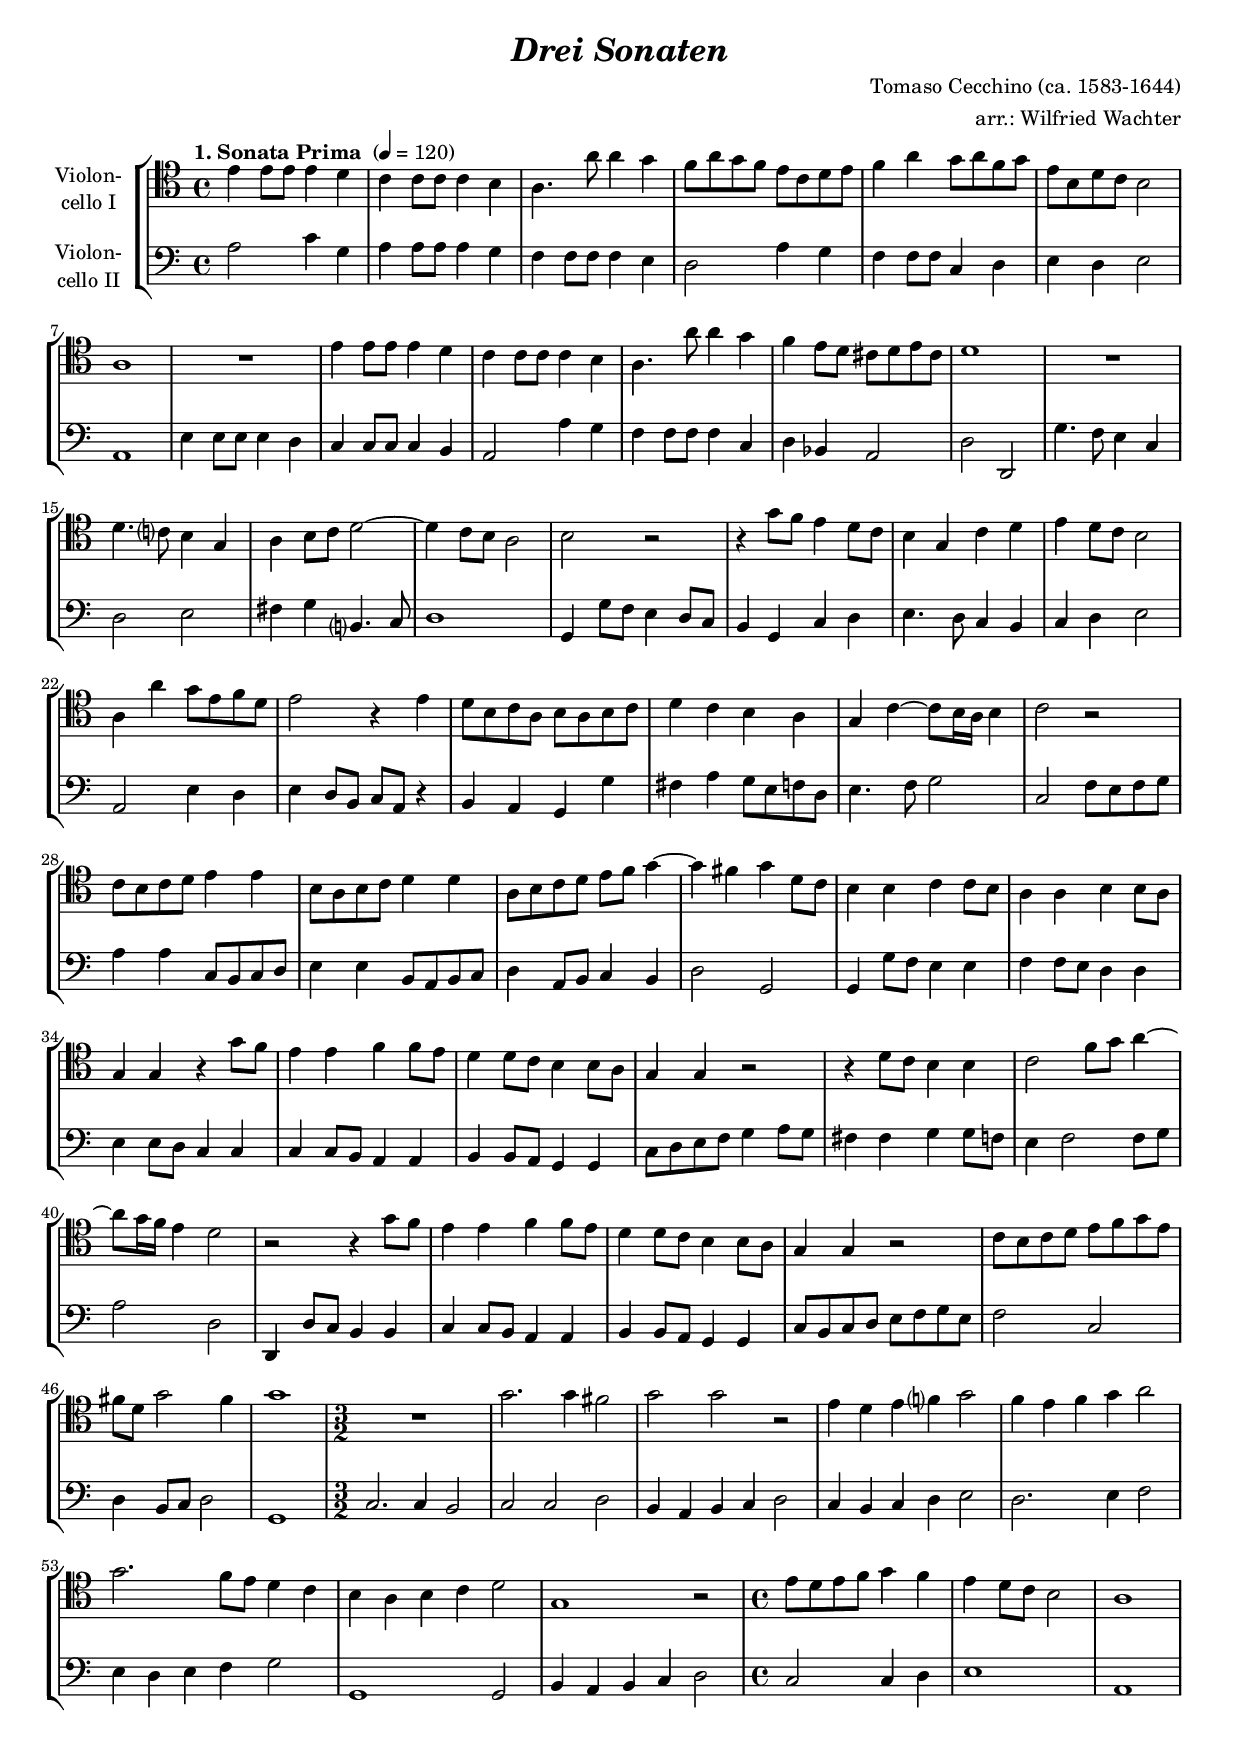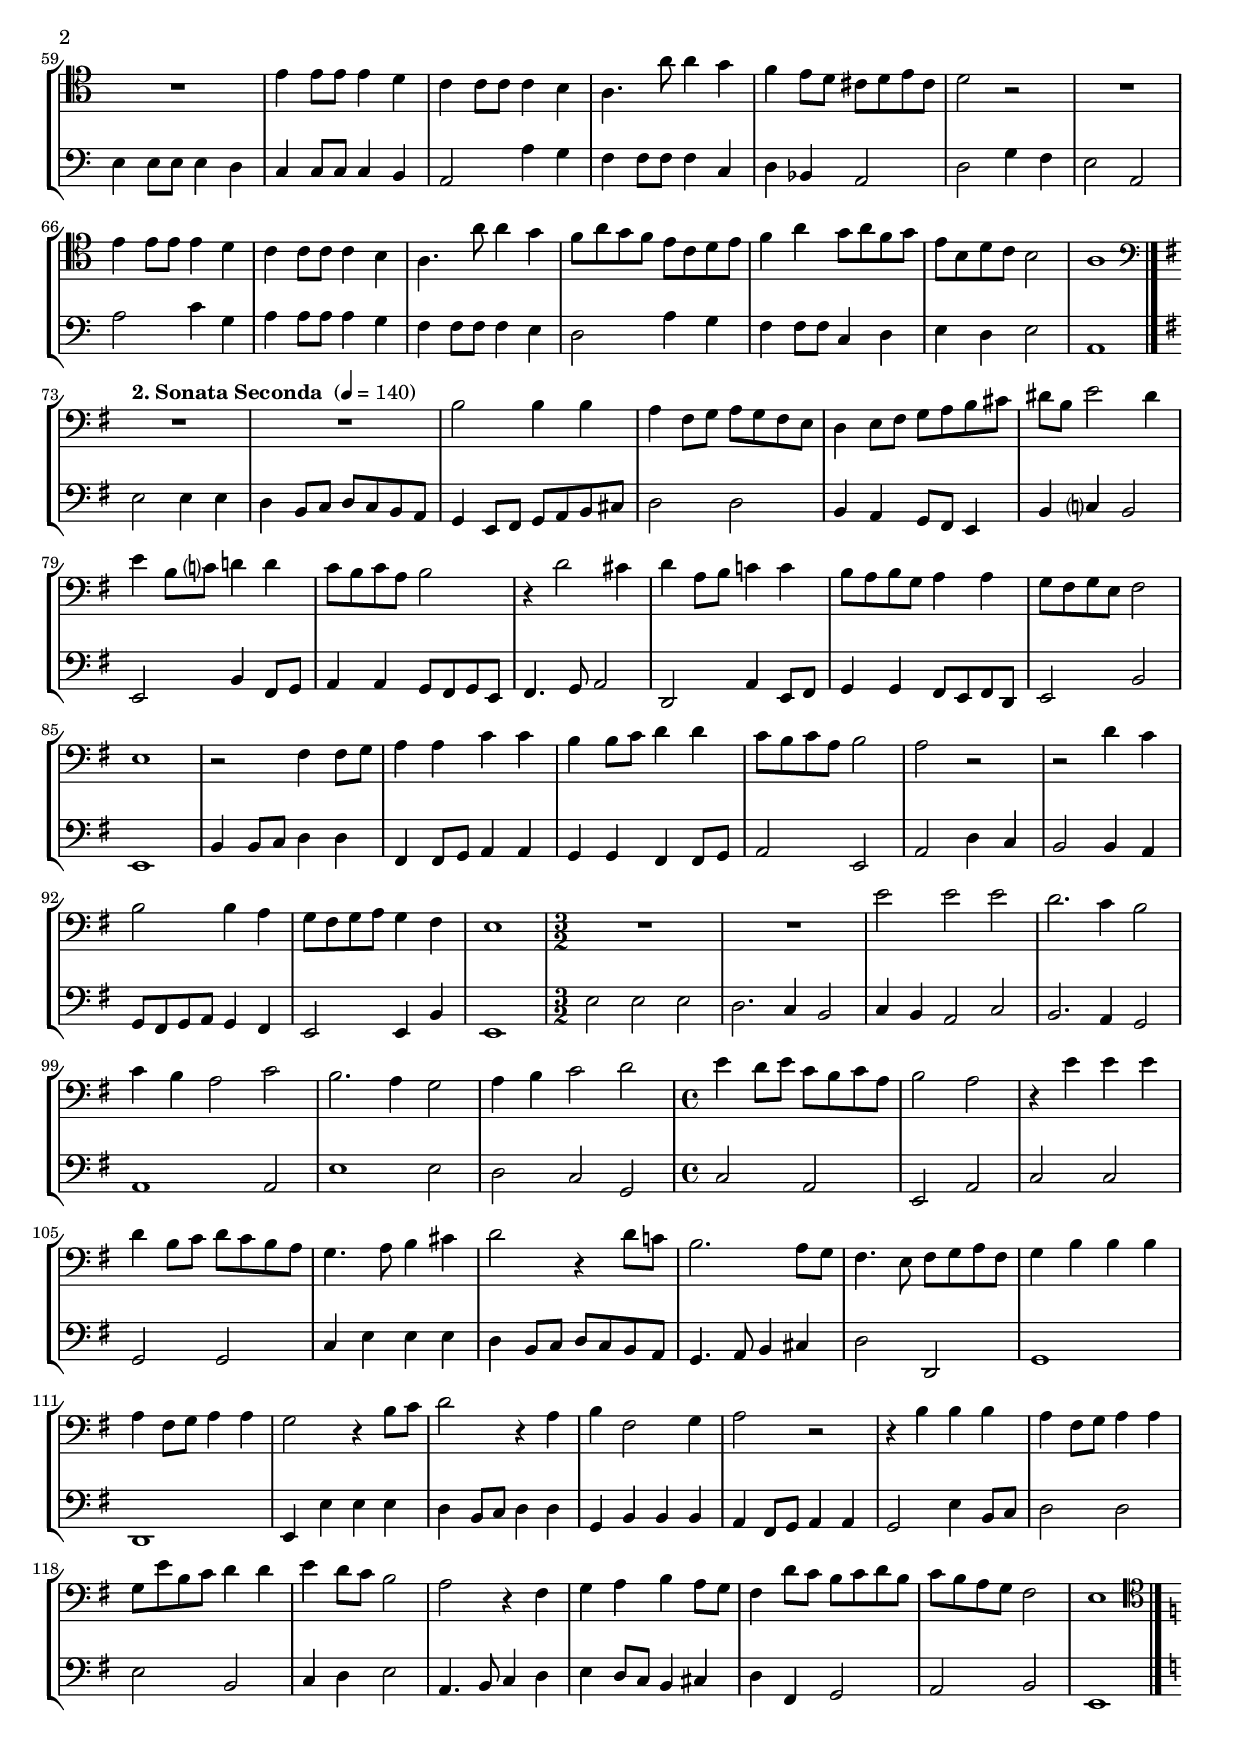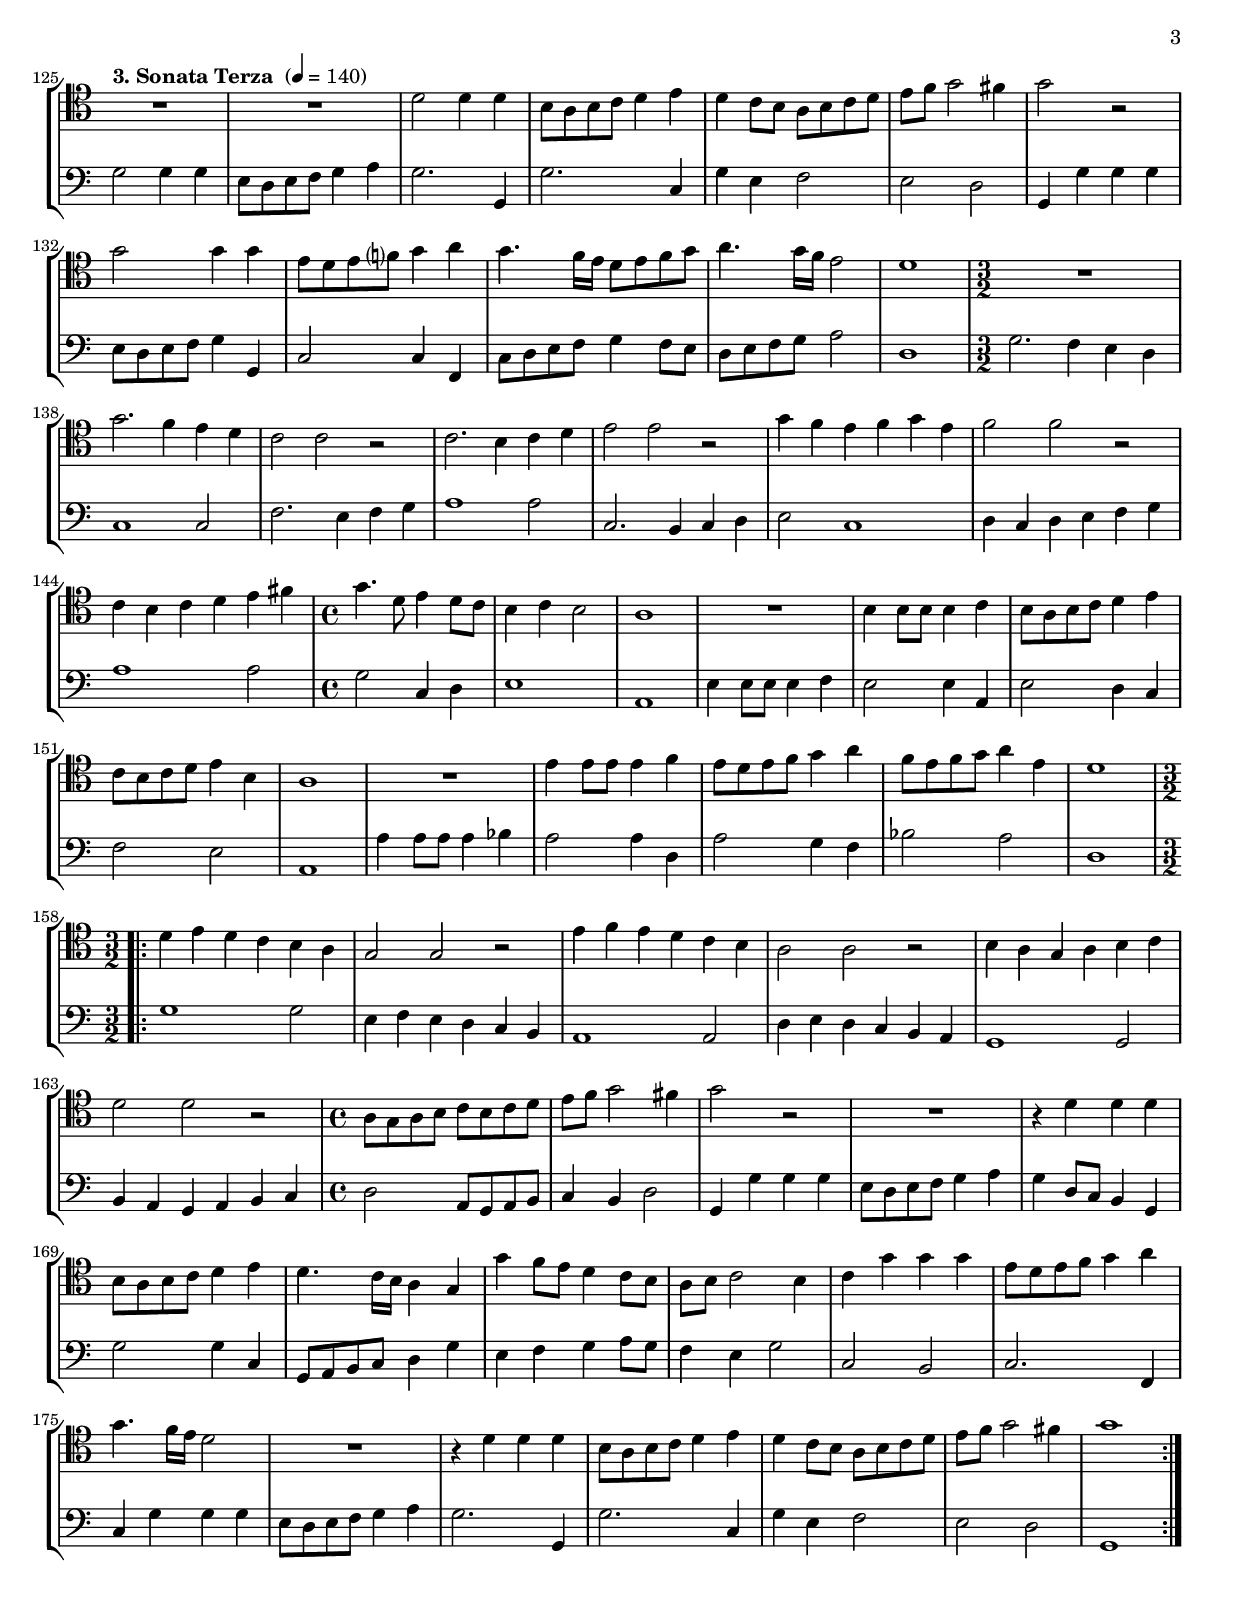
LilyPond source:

\version "2.18.2"
\include "deutsch.ly"
  
#(set-global-staff-size 17.8)

\header {
  title     = \markup \bold \italic "Drei Sonaten"
  composer  = "Tomaso Cecchino (ca. 1583-1644)"
  arranger  = "arr.: Wilfried Wachter"
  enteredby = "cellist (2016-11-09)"
%  piece     = ""
}

voiceconsts = {
  \key c \major
  \time 4/4
  \clef "bass"
 %\numericTimeSignature
  \compressFullBarRests
}

%minstr = "harpsichord"
mist = "string ensemble 1"
%minstr = "accordion"
miba = "bassoon"
milo = "drawbar organ"

introa = {        \tempo "1. Sonata Prima "   4=120 }
introb = { \break \tempo "2. Sonata Seconda " 4=140 \key g \major }
introc = { \break \tempo "3. Sonata Terza "   4=140 \key c \major }

va = \relative c' {
  \voiceconsts
  \clef "tenor"
  
  \introa
  e4 e8 e e4 d
  c c8 c c4 h
  a4. a'8 a4 g
  f8 a g f e c d e
  f4 a g8 a f g
  e h d c h2
  a1
  R1

  e'4 e8 e e4 d
  c c8 c c4 h
  a4. a'8 a4 g
  f e8 d cis d e cis
  d1
  R1
  d4. c?8 h4 g
  a h8 c d2~

  d4 c8 h a2
  h r
  r4 g'8 f e4 d8 c
  h4 g c d
  e d8 c h2
  a4 a' g8 e f d
  e2 r4 e
  d8 h c a h a h c

  d4 c h a
  g c~ c8 h16 a h4
  c2 r
  c8 h c d e4 e
  h8 a h c d4 d
  a8 h c d e f g4~
  g fis g d8 c

  h4 h c c8 h
  a4 a h h8 a
  g4 g r g'8 f e4 e f f8 e
  d4 d8 c h4 h8 a
  g4 g r2
  r4 d'8 c h4 h
  c2 f8 g a4~

  a8 g16 f e4 d2
  r r4 g8 f
  e4 e f f8 e
  d4 d8 c h4 h8 a
  g4 g r2
  c8 h c d e f g e
  fis d g2 fis4
  g1 \time 3/2

  R1.
  g2. g4 fis2
  g g r
  e4 d e f? g2
  f4 e f g a2
  g2. f8 e d4 c
  h a h c d2
  g,1 r2 \time 4/4

  e'8 d e f g4 f
  e d8 c h2
  a1
  R1
  e'4 e8 e e4 d
  c c8 c c4 h
  a4. a'8 a4 g
  f e8 d cis d e cis

  d2 r
  R1
  e4 e8 e e4 d
  c c8 c c4 h
  a4. a'8 a4 g
  f8 a g f e c d e
  f4 a g8 a f g
  e h d c h2
  a1 \bar "|."

  \introb \clef "bass"
  R1*2
  h2 h4 h
  a fis8 g a g fis e
  d4 e8 fis g a h cis
  dis h e2 dis4
  e h8 c? d!4 d
  c8 h c a h2

  r4 d2 cis4
  d a8 h c!4 c
  h8 a h g a4 a
  g8 fis g e fis2
  e1
  r2 fis4 fis8 g
  a4 a c c
  h h8 c d4 d

  c8 h c a h2
  a r
  r d4 c
  h2 h4 a
  g8 fis g a g4 fis
  e1 \time 3/2
  R1.*2
  e'2 e e
  d2. c4 h2

  c4 h a2 c
  h2. a4 g2
  a4 h c2 d \time 4/4
  e4 d8 e c h c a
  h2 a
  r4 e' e e
  d h8 c d c h a

  g4. a8 h4 cis
  d2 r4 d8 c!
  h2. a8 g
  fis4. e8 fis g a fis
  g4 h h h
  a fis8 g a4 a
  g2 r4 h8 c
  d2 r4 a

  h fis2 g4
  a2 r
  r4 h h h
  a fis8 g a4 a
  g8 e' h c d4 d
  e d8 c h2
  a r4 fis
  g a h a8 g

  fis4 d'8 c h c d h
  c h a g fis2
  e1 \bar "|."

  \introc \clef "tenor"
  R1*2
  d'2 d4 d
  h8 a h c d4 e
  d c8 h a h c d
  e f g2
  fis4
  g2 r
  g g4 g
  e8 d e f? g4 a

  g4. f16 e d8 e f g
  a4. g16 f e2
  d1 \time 3/2
  R1.
  g2. f4 e d
  c2 c r
  c2. h4 c d
  e2 e r
  g4 f e f g e

  f2 f r
  c4 h c d e fis \time 4/4
  g4. d8 e4 d8 c
  h4 c h2
  a1
  R1
  h4 h8 h h4 c
  h8 a h c d4 e

  c8 h c d e4 h
  a1
  R1
  e'4 e8 e e4 f
  e8 d e f g4 a
  f8 e f g a4 e
  d1 \time 3/2
  \repeat volta 2 {
    d4 e d c h a

    g2 g r
    e'4 f e d c h
    a2 a r
    h4 a g a h c
    d2 d r \time 4/4
    a8 g a h c h c d
    e f g2 fis4
    g2 r

    R1
    r4 d d d
    h8 a h c d4 e
    d4. c16 h a4 g
    g' f8 e d4 c8 h
    a h c2 h4
    c4 g' g g
    e8 d e f g4 a

    g4. f16 e d2
    R1
    r4 d d d
    h8 a h c d4 e
    d c8 h a h c d
    e f g2 fis4
    g1
  }
}

vb = \relative c' {
  \voiceconsts
  \clef "bass"
  
  \introa
  a2 c4 g
  a a8 a a4 g
  f f8 f f4 e
  d2 a'4 g
  f f8 f c4 d
  e d e2
  a,1
  e'4 e8 e e4 d
  c c8 c c4 h

  a2 a'4 g
  f f8 f f4 c
  d b a2
  d d,
  g'4. f8 e4 c
  d2 e
  fis4 g h,?4. c8
  d1
  g,4 g'8 f e4 d8 c

  h4 g c d
  e4. d8 c4 h
  c d e2
  a, e'4 d
  e d8 h c a r4
  h a g g'
  fis a g8 e f d
  e4. f8 g2

  c, f8 e f g
  a4 a c,8 h c d
  e4 e h8 a h c
  d4 a8 h c4 h
  d2 g,
  g4 g'8 f e4 e
  f f8 e d4 d
  e e8 d c4 c

  c c8 h a4 a
  h h8 a g4 g
  c8 d e f g4 a8 g
  fis4 fis g g8 f
  e4 f2 f8 g
  a2 d,
  d,4 d'8 c h4 h
  c c8 h a4 a

  h h8 a g4 g
  c8 h c d e f g e
  f2 c
  d4 h8 c d2
  g,1 \time 3/2
  c2. c4 h2
  c c d
  h4 a h c d2
  c4 h c d e2

  d2. e4 f2
  e4 d e f g2
  g,1 g2
  h4 a h c d2 \time 4/4
  c c4 d
  e1
  a,
  e'4 e8 e e4 d
  c c8 c c4 h
  a2 a'4 g

  f f8 f f4 c
  d b a2
  d g4 f
  e2 a,
  a' c4 g
  a a8 a a4 g
  f f8 f f4 e
  d2 a'4 g
  f f8 f c4 d

  e d e2
  a,1 \bar "|."

  \introb
  e'2 e4 e
  d h8 c d c h a
  g4 e8 fis g a h cis
  d2 d
  h4 a g8 fis e4
  h' c? h2
  e, h'4 fis8 g

  a4 a g8 fis g e
  fis4. g8 a2
  d, a'4 e8 fis
  g4 g fis8 e fis d
  e2 h'
  e,1
  h'4 h8 c d4 d
  fis, fis8 g a4 a

  g g fis fis8 g
  a2 e
  a d4 c
  h2 h4 a
  g8 fis g a g4 fis
  e2 e4 h'
  e,1 \time 3/2
  e'2 e e
  d2. c4 h2

  c4 h a2 c
  h2. a4 g2
  a1 a2
  e'1 e2
  d c g \time 4/4
  c a
  e a
  c c
  g g
  c4 e e e

  d h8 c d c h a
  g4. a8 h4 cis
  d2 d,
  g1
  d
  e4 e' e e
  d h8 c d4 d
  g, h h h
  a fis8 g a4 a

  g2 e'4 h8 c
  d2 d
  e h
  c4 d e2
  a,4. h8 c4 d
  e d8 c h4 cis
  d fis, g2
  a h
  e,1 \bar "|."

  \introc
  g'2 g4 g
  e8 d e f g4 a
  g2. g,4
  g'2. c,4
  g' e f2
  e d
  g,4 g' g g
  e8 d e f g4 g,
  c2 c4 f,

  c'8 d e f g4 f8 e
  d e f g a2
  d,1 \time 3/2
  g2. f4 e d
  c1 c2
  f2. e4 f g
  a1 a2
  c,2. h4 c d
  e2 c1
  
  d4 c d e f g
  a1 a2 \time 4/4
  g c,4 d
  e1
  a,
  e'4 e8 e e4 f
  e2 e4 a,
  e'2 d4 c
  f2 e
  a,1
  
  a'4 a8 a a4 b
  a2 a4 d,
  a'2 g4 f
  b2 a
  d,1 \time 3/2
  \repeat volta 2 {
    g g2
    e4 f e d c h
    a1 a2
    d4 e d c h a
    g1 g2

    h4 a g a h c \time 4/4
    d2 a8 g a h
    c4 h d2
    g,4 g' g g
    e8 d e f g4 a
    g d8 c h4 g
    g'2 g4 c,
    g8 a h c d4 g

    e f g a8 g
    f4 e g2
    c, h
    c2. f,4
    c' g' g g
    e8 d e f g4 a
    g2. g,4
    g'2. c,4
    g' e f2
    e d
    g,1
  }
}


music = \new StaffGroup <<
      \new Staff {
	\set Staff.midiInstrument = \mist
	\set Staff.instrumentName = \markup \center-column { "Violon-" "cello I" }
	\transpose c c { \va }
      }
      
      \new Staff {
	\set Staff.midiInstrument = \miba
	\set Staff.instrumentName = \markup \center-column { "Violon-" "cello II" }
	\transpose c c { \vb }
      }
>>

\book {
  \score {
    \music
    \layout {}
  }

  \score {
    \unfoldRepeats \music

    \midi {
      \context {
        \Score
      }
    }
  }
}
